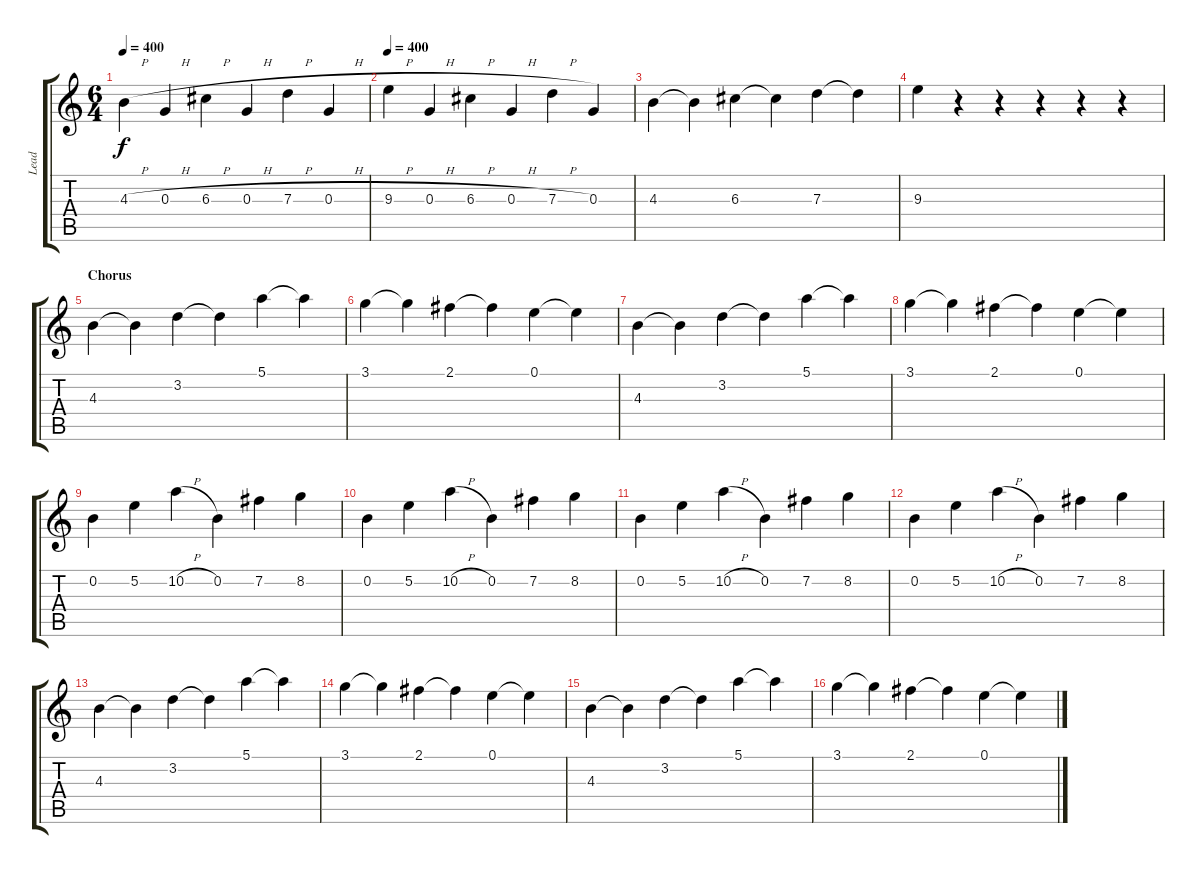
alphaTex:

\track ("Lead" "Lead") {instrument acousticguitarsteel}
\staff {score tabs}
\tuning (E4 B3 G3 D3 A2 E2) {hide}
\ts (6 4)
\tempo 400
\clef g2
\ks c
4.3{h}.4{dy f instrument distortionguitar} 0.3{h}.4 6.3{h}.4 0.3{h}.4 7.3{h}.4 0.3{h}.4 |
\tempo 400
9.3{h}.4{instrument distortionguitar} 0.3{h}.4 6.3{h}.4 0.3{h}.4 7.3{h}.4 0.3.4 |
4.3.4 4.3{t}.4 6.3.4 6.3{t}.4 7.3.4 7.3{t}.4 |
9.3.4 r.4 r.4 r.4 r.4 r.4 |
\section ("" "Chorus")
4.3.4 4.3{t}.4 3.2.4 3.2{t}.4 5.1.4 5.1{t}.4 |
3.1.4 3.1{t}.4 2.1.4 2.1{t}.4 0.1.4 0.1{t}.4 |
4.3.4 4.3{t}.4 3.2.4 3.2{t}.4 5.1.4 5.1{t}.4 |
3.1.4 3.1{t}.4 2.1.4 2.1{t}.4 0.1.4 0.1{t}.4 |
0.2.4 5.2.4 10.2{h}.4 0.2.4 7.2.4 8.2.4 |
0.2.4 5.2.4 10.2{h}.4 0.2.4 7.2.4 8.2.4 |
0.2.4 5.2.4 10.2{h}.4 0.2.4 7.2.4 8.2.4 |
0.2.4 5.2.4 10.2{h}.4 0.2.4 7.2.4 8.2.4 |
4.3.4 4.3{t}.4 3.2.4 3.2{t}.4 5.1.4 5.1{t}.4 |
3.1.4 3.1{t}.4 2.1.4 2.1{t}.4 0.1.4 0.1{t}.4 |
4.3.4 4.3{t}.4 3.2.4 3.2{t}.4 5.1.4 5.1{t}.4 |
3.1.4 3.1{t}.4 2.1.4 2.1{t}.4 0.1.4 0.1{t}.4
